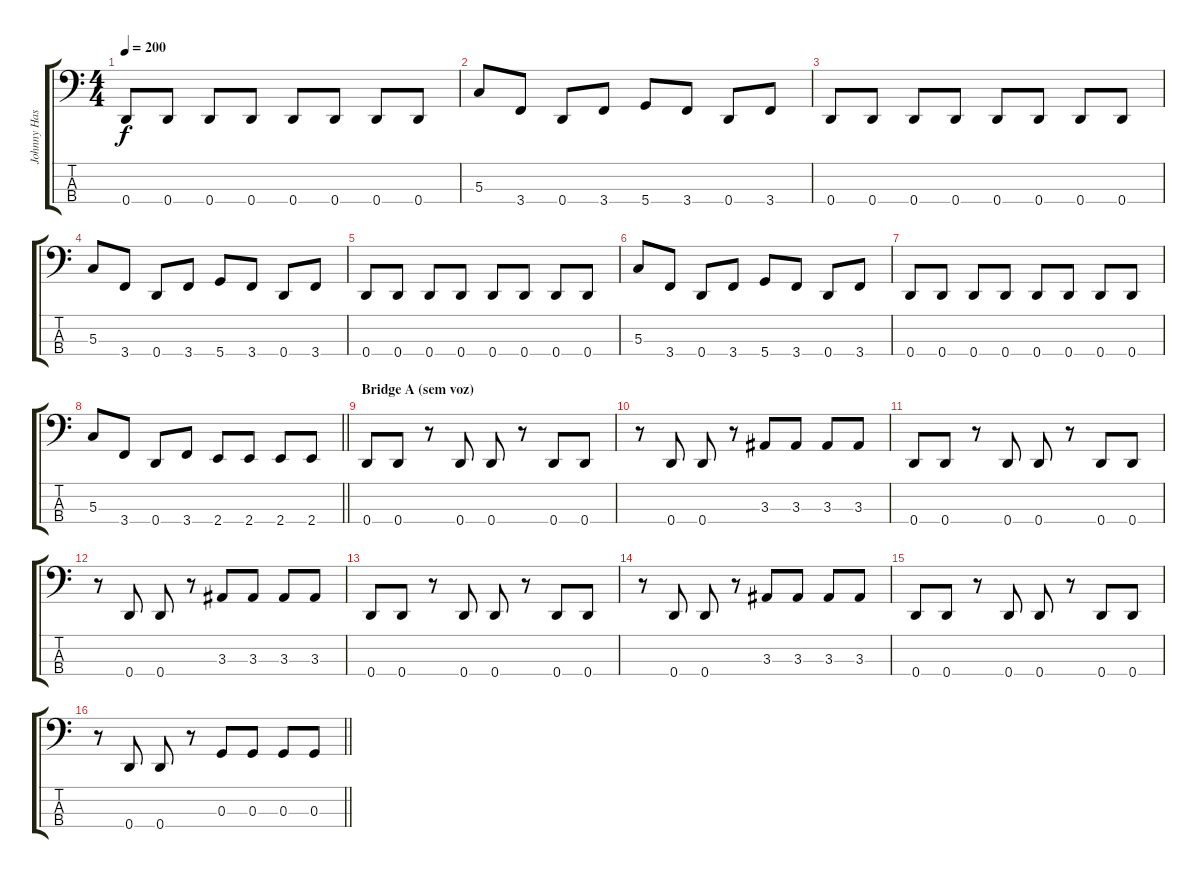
\track ("Johnny Hass" "Johnny Has") {instrument electricbassfinger}
\staff {score tabs}
\tuning (F2 C2 G1 D1) {hide}
\ts (4 4)
\tempo 200
\clef f4
\ks c
0.4.8{dy f} 0.4.8 0.4.8 0.4.8 0.4.8 0.4.8 0.4.8 0.4.8 |
5.3.8 3.4.8 0.4.8 3.4.8 5.4.8 3.4.8 0.4.8 3.4.8 |
0.4.8 0.4.8 0.4.8 0.4.8 0.4.8 0.4.8 0.4.8 0.4.8 |
5.3.8 3.4.8 0.4.8 3.4.8 5.4.8 3.4.8 0.4.8 3.4.8 |
0.4.8 0.4.8 0.4.8 0.4.8 0.4.8 0.4.8 0.4.8 0.4.8 |
5.3.8 3.4.8 0.4.8 3.4.8 5.4.8 3.4.8 0.4.8 3.4.8 |
0.4.8 0.4.8 0.4.8 0.4.8 0.4.8 0.4.8 0.4.8 0.4.8 |
\barLineRight lightlight
5.3.8 3.4.8 0.4.8 3.4.8 2.4.8 2.4.8 2.4.8 2.4.8 |
\section ("" "Bridge A (sem voz)")
0.4.8 0.4.8 r.8 0.4.8 0.4.8 r.8 0.4.8 0.4.8 |
r.8 0.4.8 0.4.8 r.8 3.3.8 3.3.8 3.3.8 3.3.8 |
0.4.8 0.4.8 r.8 0.4.8 0.4.8 r.8 0.4.8 0.4.8 |
r.8 0.4.8 0.4.8 r.8 3.3.8 3.3.8 3.3.8 3.3.8 |
0.4.8 0.4.8 r.8 0.4.8 0.4.8 r.8 0.4.8 0.4.8 |
r.8 0.4.8 0.4.8 r.8 3.3.8 3.3.8 3.3.8 3.3.8 |
0.4.8 0.4.8 r.8 0.4.8 0.4.8 r.8 0.4.8 0.4.8 |
\barLineRight lightlight
r.8 0.4.8 0.4.8 r.8 0.3.8 0.3.8 0.3.8 0.3.8
